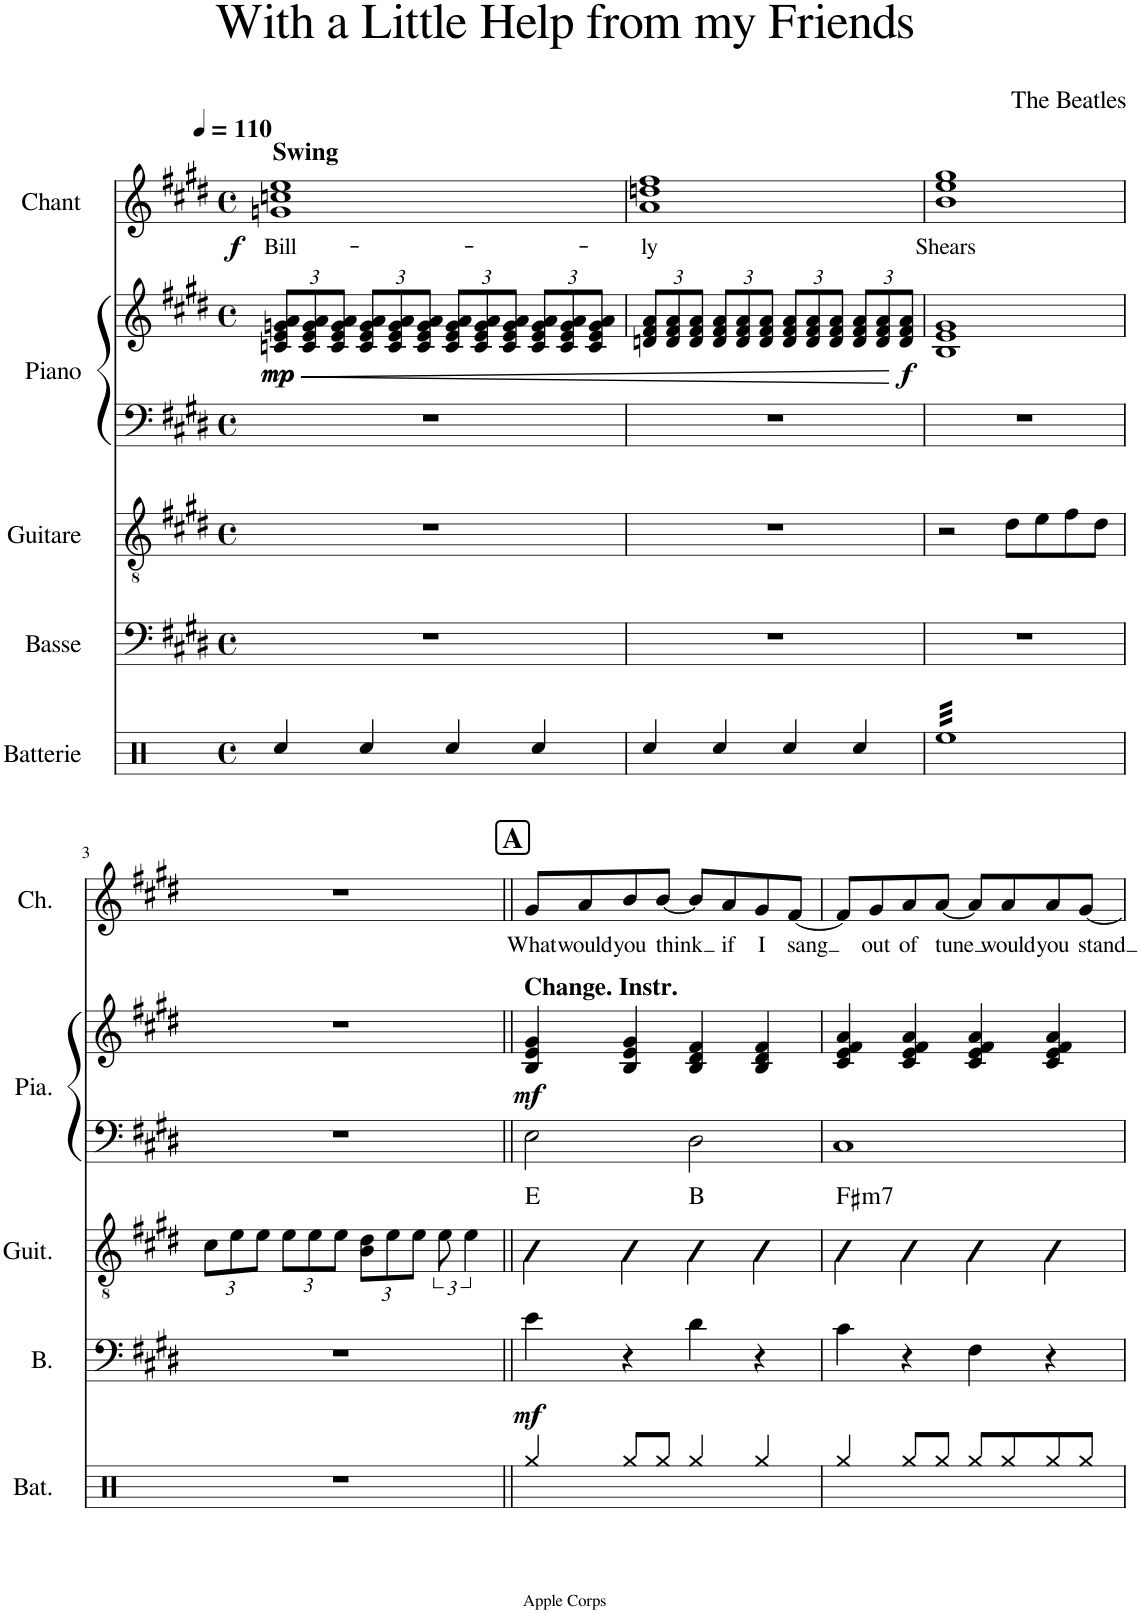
**kern	**kern	**dynam	**kern	**harte	**kern	**kern	**dynam	**kern	**text	**dynam
*part5	*part4	*part4	*part3	*part3	*part2	*part2	*part2	*part1	*part1	*part1
*staff6	*staff5	*staff5	*staff4	*	*staff3	*staff2	*staff2/3	*staff1	*staff1	*staff1
*I"Batterie	*I"Basse	*	*I"Guitare	*	*I"Piano	*	*	*I"Chant	*	*
*I'Bat.	*I'B.	*	*I'Guit.	*	*I'Pia.	*	*	*I'Ch.	*	*
*clefX	*clefF4	*	*clefGv2	*	*clefF4	*clefG2	*	*clefG2	*	*
*	*Trd7c12	*	*	*	*	*	*	*	*	*
*k[]	*k[f#c#g#d#]	*	*k[f#c#g#d#]	*	*k[f#c#g#d#]	*k[f#c#g#d#]	*	*k[f#c#g#d#]	*	*
*M4/4	*M4/4	*	*M4/4	*	*M4/4	*M4/4	*	*M4/4	*	*
*met(c)	*met(c)	*	*met(c)	*	*met(c)	*met(c)	*	*met(c)	*	*
*MM110	*MM110	*	*MM110	*	*MM110	*MM110	*	*MM110	*	*
*	*	*	*	*	*	*Xbrackettup	*	*	*	*
=	=	=	=	=	=	=	=	=	=	=
!	!	!	!	!	!	!	!	!LO:TX:a:B:t=Swing	!	!
!	!	!	!	!	!	!	!LO:HP:b	!	!LO:LY:b	!
!	!	!	!	!	!	!	!LO:DY:n=1:b	!	!	!
!	!	!	!	!	!	!	!LO:DY:n=2:b	!	!	!LO:DY:b
4Rcc/	1r	.	1r	.	1r	12cn/ 12e/ 12gn/ 12a/L	< mp mp	1gn 1ccn 1ee	Bill-	f
.	.	.	.	.	.	12c/ 12e/ 12g/ 12a/	.	.	.	.
.	.	.	.	.	.	12c/ 12e/ 12g/ 12a/J	.	.	.	.
4Rcc/	.	.	.	.	.	12c/ 12e/ 12g/ 12a/L	.	.	.	.
.	.	.	.	.	.	12c/ 12e/ 12g/ 12a/	.	.	.	.
.	.	.	.	.	.	12c/ 12e/ 12g/ 12a/J	.	.	.	.
4Rcc/	.	.	.	.	.	12c/ 12e/ 12g/ 12a/L	.	.	.	.
.	.	.	.	.	.	12c/ 12e/ 12g/ 12a/	.	.	.	.
.	.	.	.	.	.	12c/ 12e/ 12g/ 12a/J	.	.	.	.
4Rcc/	.	.	.	.	.	12c/ 12e/ 12g/ 12a/L	.	.	.	.
.	.	.	.	.	.	12c/ 12e/ 12g/ 12a/	.	.	.	.
.	.	.	.	.	.	12c/ 12e/ 12g/ 12a/J	.	.	.	.
=1	=1	=1	=1	=1	=1	=1	=1	=1	=1	=1
!	!	!	!	!	!	!	!	!	!LO:LY:b	!
4Rcc/	1r	.	1r	.	1r	12dn/ 12f#/ 12a/L	.	1a 1ddn 1ff#	-ly	.
.	.	.	.	.	.	12d/ 12f#/ 12a/	.	.	.	.
.	.	.	.	.	.	12d/ 12f#/ 12a/J	.	.	.	.
4Rcc/	.	.	.	.	.	12d/ 12f#/ 12a/L	.	.	.	.
.	.	.	.	.	.	12d/ 12f#/ 12a/	.	.	.	.
.	.	.	.	.	.	12d/ 12f#/ 12a/J	.	.	.	.
4Rcc/	.	.	.	.	.	12d/ 12f#/ 12a/L	.	.	.	.
.	.	.	.	.	.	12d/ 12f#/ 12a/	.	.	.	.
.	.	.	.	.	.	12d/ 12f#/ 12a/J	.	.	.	.
4Rcc/	.	.	.	.	.	12d/ 12f#/ 12a/L	.	.	.	.
.	.	.	.	.	.	12d/ 12f#/ 12a/	.	.	.	.
!	!	!	!	!	!	!	!LO:DY:n=1:b	!	!	!
.	.	.	.	.	.	12d/ 12f#/ 12a/J	[ f	.	.	.
=2	=2	=2	=2	=2	=2	=2	=2	=2	=2	=2
!	!	!	!	!	!	!	!	!	!LO:LY:b	!
*tremolo	*	*	*	*	*	*	*	*	*	*
32ReeLLL	1r	.	2r	.	1r	1B 1e 1g#	.	1b 1ee 1gg#	Shears	.
32Ree	.	.	.	.	.	.	.	.	.	.
32Ree	.	.	.	.	.	.	.	.	.	.
32Ree	.	.	.	.	.	.	.	.	.	.
32Ree	.	.	.	.	.	.	.	.	.	.
32Ree	.	.	.	.	.	.	.	.	.	.
32Ree	.	.	.	.	.	.	.	.	.	.
32Ree	.	.	.	.	.	.	.	.	.	.
32Ree	.	.	.	.	.	.	.	.	.	.
32Ree	.	.	.	.	.	.	.	.	.	.
32Ree	.	.	.	.	.	.	.	.	.	.
32Ree	.	.	.	.	.	.	.	.	.	.
32Ree	.	.	.	.	.	.	.	.	.	.
32Ree	.	.	.	.	.	.	.	.	.	.
32Ree	.	.	.	.	.	.	.	.	.	.
32Ree	.	.	.	.	.	.	.	.	.	.
32Ree	.	.	8d#\L	.	.	.	.	.	.	.
32Ree	.	.	.	.	.	.	.	.	.	.
32Ree	.	.	.	.	.	.	.	.	.	.
32Ree	.	.	.	.	.	.	.	.	.	.
32Ree	.	.	8e\	.	.	.	.	.	.	.
32Ree	.	.	.	.	.	.	.	.	.	.
32Ree	.	.	.	.	.	.	.	.	.	.
32Ree	.	.	.	.	.	.	.	.	.	.
32Ree	.	.	8f#\	.	.	.	.	.	.	.
32Ree	.	.	.	.	.	.	.	.	.	.
32Ree	.	.	.	.	.	.	.	.	.	.
32Ree	.	.	.	.	.	.	.	.	.	.
32Ree	.	.	8d#\J	.	.	.	.	.	.	.
32Ree	.	.	.	.	.	.	.	.	.	.
32Ree	.	.	.	.	.	.	.	.	.	.
32ReeJJJ	.	.	.	.	.	.	.	.	.	.
*Xtremolo	*	*	*	*	*	*	*	*	*	*
!!LO:LB:g=z
=3	=3	=3	=3	=3	=3	=3	=3	=3	=3	=3
*	*	*	*Xbrackettup	*	*	*	*	*	*	*
1r	1r	.	12c#\L	.	1r	1r	.	1r	.	.
.	.	.	12e\	.	.	.	.	.	.	.
.	.	.	12e\J	.	.	.	.	.	.	.
.	.	.	12e\L	.	.	.	.	.	.	.
.	.	.	12e\	.	.	.	.	.	.	.
.	.	.	12e\J	.	.	.	.	.	.	.
.	.	.	12B\ 12d#\L	.	.	.	.	.	.	.
.	.	.	12e\	.	.	.	.	.	.	.
.	.	.	12e\J	.	.	.	.	.	.	.
*	*	*	*brackettup	*	*	*	*	*	*	*
.	.	.	12e\	.	.	.	.	.	.	.
.	.	.	6e\	.	.	.	.	.	.	.
!!LO:REH:place=s1:a:B:cj:fs=14:t=A
=4||	=4||	=4||	=4||	=4||	=4||	=4||	=4||	=4||	=4||	=4||
!	!	!	!	!	!	!LO:TX:a:B:t=Change. Instr.	!	!	!	!
!	!	!LO:DY:b	!	!	!	!	!LO:DY:b	!	!LO:LY:b	!
4Rgg/	4e\	mf	4A\	E:maj	2E\	4B/ 4e/ 4g#/	mf	8g#/L	What	.
!	!	!	!	!	!	!	!	!	!LO:LY:b	!
.	.	.	.	.	.	.	.	8a/	would	.
!	!	!	!	!	!	!	!	!	!LO:LY:b	!
8Rgg/L	4r	.	4A\	.	.	4B/ 4e/ 4g#/	.	8b/	you	.
!	!	!	!	!	!	!	!	!	!LO:LY:b	!
8Rgg/J	.	.	.	.	.	.	.	[8b/J	think	.
4Rgg/	4d#\	.	4A\	B:maj	2D#\	4B/ 4d#/ 4f#/	.	8b/L]	.	.
!	!	!	!	!	!	!	!	!	!LO:LY:b	!
.	.	.	.	.	.	.	.	8a/	if	.
!	!	!	!	!	!	!	!	!	!LO:LY:b	!
4Rgg/	4r	.	4A\	.	.	4B/ 4d#/ 4f#/	.	8g#/	I	.
!	!	!	!	!	!	!	!	!	!LO:LY:b	!
.	.	.	.	.	.	.	.	[8f#/J	sang	.
=5	=5	=5	=5	=5	=5	=5	=5	=5	=5	=5
!	!	!	!	!LO:H:kt=m7	!	!	!	!	!	!
4Rgg/	4c#\	.	4A\	F#:min7	1C#	4c#/ 4e/ 4f#/ 4a/	.	8f#/L]	.	.
!	!	!	!	!	!	!	!	!	!LO:LY:b	!
.	.	.	.	.	.	.	.	8g#/	out	.
!	!	!	!	!	!	!	!	!	!LO:LY:b	!
8Rgg/L	4r	.	4A\	.	.	4c#/ 4e/ 4f#/ 4a/	.	8a/	of	.
!	!	!	!	!	!	!	!	!	!LO:LY:b	!
8Rgg/J	.	.	.	.	.	.	.	[8a/J	tune	.
8Rgg/L	4F#\	.	4A\	.	.	4c#/ 4e/ 4f#/ 4a/	.	8a/L]	.	.
!	!	!	!	!	!	!	!	!	!LO:LY:b	!
8Rgg/	.	.	.	.	.	.	.	8a/	would	.
!	!	!	!	!	!	!	!	!	!LO:LY:b	!
8Rgg/	4r	.	4A\	.	.	4c#/ 4e/ 4f#/ 4a/	.	8a/	you	.
!	!	!	!	!	!	!	!	!	!LO:LY:b	!
8Rgg/J	.	.	.	.	.	.	.	[8g#/J	stand	.
=	=	=	=	=	=	=	=	=	=	=
*-	*-	*-	*-	*-	*-	*-	*-	*-	*-	*-
